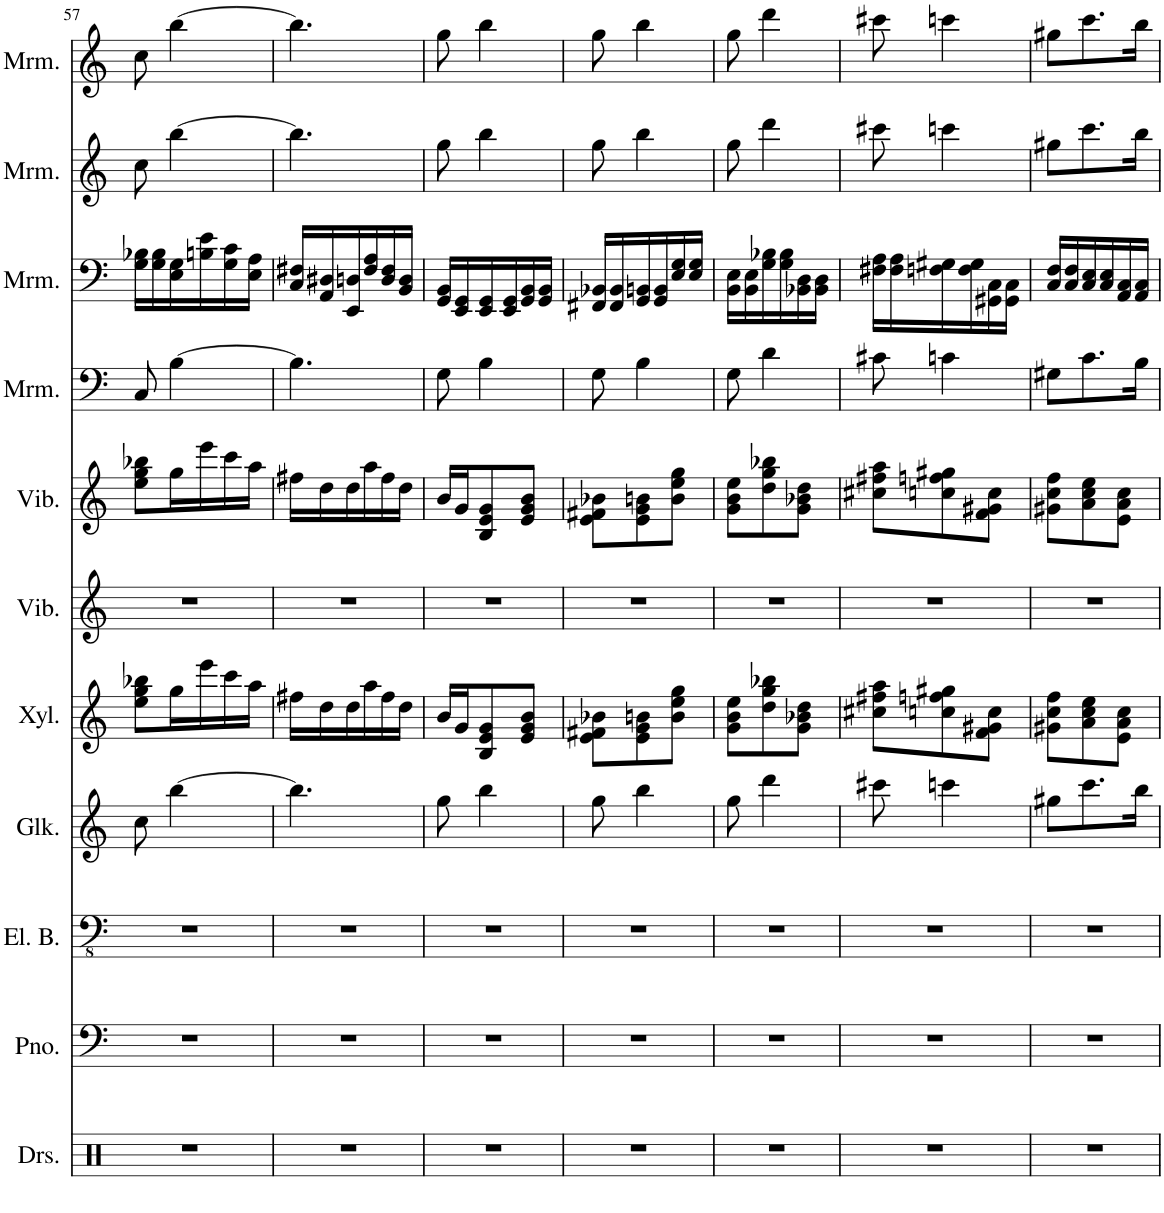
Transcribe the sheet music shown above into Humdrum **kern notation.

**kern	**kern	**kern	**kern	**kern	**kern	**kern	**kern	**kern	**kern	**kern
*part11	*part10	*part9	*part8	*part7	*part6	*part5	*part4	*part3	*part2	*part1
*staff11	*staff10	*staff9	*staff8	*staff7	*staff6	*staff5	*staff4	*staff3	*staff2	*staff1
*I"Drumset	*I"Piano	*I"Electric Bass	*I"Glockenspiel	*I"Xylophone	*I"Vibraphone	*I"Vibraphone	*I"Marimba	*I"Marimba	*I"Marimba	*I"Marimba
*I'Drs.	*I'Pno.	*I'El. B.	*I'Glk.	*I'Xyl.	*I'Vib.	*I'Vib.	*I'Mrm.	*I'Mrm.	*I'Mrm.	*I'Mrm.
!!LO:PB:g=z
*clefX	*clefF4	*clefFv4	*clefG2	*clefG2	*clefG2	*clefG2	*clefF4	*clefF4	*clefG2	*clefG2
*	*	*	*Trd-14c-24	*Trd-7c-12	*	*	*	*	*	*
*k[]	*k[]	*k[]	*k[]	*k[]	*k[]	*k[]	*k[]	*k[]	*k[]	*k[]
*M3/8	*M3/8	*M3/8	*M3/8	*M3/8	*M3/8	*M3/8	*M3/8	*M3/8	*M3/8	*M3/8
=57	=57	=57	=57	=57	=57	=57	=57	=57	=57	=57
4.r	4.r	4.r	8cc\	8ee\ 8gg\ 8bb-X\L	4.r	8ee\ 8gg\ 8bb-X\L	8C/	16G\ 16B-X\LL	8cc\	8cc\
.	.	.	.	.	.	.	.	16G\ 16B-\	.	.
.	.	.	[4bb\	16gg\L	.	16gg\L	[4B\	16E\ 16G\	[4bb\	[4bb\
.	.	.	.	16eee\	.	16eee\	.	16Bn\ 16e\	.	.
.	.	.	.	16ccc\	.	16ccc\	.	16G\ 16c\	.	.
.	.	.	.	16aa\JJ	.	16aa\JJ	.	16E\ 16A\JJ	.	.
=58	=58	=58	=58	=58	=58	=58	=58	=58	=58	=58
4.r	4.r	4.r	4.bb\]	16ff#X\LL	4.r	16ff#X\LL	4.B\]	16C/ 16F#X/LL	4.bb\]	4.bb\]
.	.	.	.	16dd\	.	16dd\	.	16AA/ 16D#X/	.	.
.	.	.	.	16dd\	.	16dd\	.	16EE/ 16Dn/	.	.
.	.	.	.	16aa\	.	16aa\	.	16F#/ 16A/	.	.
.	.	.	.	16ff#\	.	16ff#\	.	16D/ 16F#/	.	.
.	.	.	.	16dd\JJ	.	16dd\JJ	.	16BB/ 16D/JJ	.	.
=59	=59	=59	=59	=59	=59	=59	=59	=59	=59	=59
4.r	4.r	4.r	8gg\	16b/LL	4.r	16b/LL	8G\	16GG/ 16BB/LL	8gg\	8gg\
.	.	.	.	16g/J	.	16g/J	.	16EE/ 16GG/	.	.
.	.	.	4bb\	8B/ 8e/ 8g/	.	8B/ 8e/ 8g/	4B\	16EE/ 16GG/	4bb\	4bb\
.	.	.	.	.	.	.	.	16EE/ 16GG/	.	.
.	.	.	.	8e/ 8g/ 8b/J	.	8e/ 8g/ 8b/J	.	16GG/ 16BB/	.	.
.	.	.	.	.	.	.	.	16GG/ 16BB/JJ	.	.
=60	=60	=60	=60	=60	=60	=60	=60	=60	=60	=60
4.r	4.r	4.r	8gg\	8e\ 8f#X\ 8b-X\L	4.r	8e\ 8f#X\ 8b-X\L	8G\	16FF#X/ 16BB-X/LL	8gg\	8gg\
.	.	.	.	.	.	.	.	16FF#/ 16BB-/	.	.
.	.	.	4bb\	8e\ 8g\ 8bn\	.	8e\ 8g\ 8bn\	4B\	16GG/ 16BBn/	4bb\	4bb\
.	.	.	.	.	.	.	.	16GG/ 16BB/	.	.
.	.	.	.	8b\ 8ee\ 8gg\J	.	8b\ 8ee\ 8gg\J	.	16E/ 16G/	.	.
.	.	.	.	.	.	.	.	16E/ 16G/JJ	.	.
=61	=61	=61	=61	=61	=61	=61	=61	=61	=61	=61
4.r	4.r	4.r	8gg\	8g\ 8b\ 8ee\L	4.r	8g\ 8b\ 8ee\L	8G\	16BB\ 16E\LL	8gg\	8gg\
.	.	.	.	.	.	.	.	16BB\ 16E\	.	.
.	.	.	4ddd\	8dd\ 8gg\ 8bb-X\	.	8dd\ 8gg\ 8bb-X\	4d\	16G\ 16B-X\	4ddd\	4ddd\
.	.	.	.	.	.	.	.	16G\ 16B-\	.	.
.	.	.	.	8g\ 8b-X\ 8dd\J	.	8g\ 8b-X\ 8dd\J	.	16BB-X\ 16D\	.	.
.	.	.	.	.	.	.	.	16BB-\ 16D\JJ	.	.
=62	=62	=62	=62	=62	=62	=62	=62	=62	=62	=62
4.r	4.r	4.r	8ccc#X\	8cc#X\ 8ff#X\ 8aa\L	4.r	8cc#X\ 8ff#X\ 8aa\L	8c#X\	16F#X\ 16A\LL	8ccc#X\	8ccc#X\
.	.	.	.	.	.	.	.	16F#\ 16A\	.	.
.	.	.	4cccn\	8ccn\ 8ffn\ 8gg#X\	.	8ccn\ 8ffn\ 8gg#X\	4cn\	16Fn\ 16G#X\	4cccn\	4cccn\
.	.	.	.	.	.	.	.	16F\ 16G#\	.	.
.	.	.	.	8f\ 8g#X\ 8cc\J	.	8f\ 8g#X\ 8cc\J	.	16GG#X\ 16C\	.	.
.	.	.	.	.	.	.	.	16GG#\ 16C\JJ	.	.
=63	=63	=63	=63	=63	=63	=63	=63	=63	=63	=63
4.r	4.r	4.r	8gg#X\L	8g#X\ 8cc\ 8ff\L	4.r	8g#X\ 8cc\ 8ff\L	8G#X\L	16C/ 16F/LL	8gg#X\L	8gg#X\L
.	.	.	.	.	.	.	.	16C/ 16F/	.	.
.	.	.	8.ccc\	8a\ 8cc\ 8ee\	.	8a\ 8cc\ 8ee\	8.c\	16C/ 16E/	8.ccc\	8.ccc\
.	.	.	.	.	.	.	.	16C/ 16E/	.	.
.	.	.	.	8e\ 8a\ 8cc\J	.	8e\ 8a\ 8cc\J	.	16AA/ 16C/	.	.
.	.	.	16bb\Jk	.	.	.	16B\Jk	16AA/ 16C/JJ	16bb\Jk	16bb\Jk
=	=	=	=	=	=	=	=	=	=	=
*-	*-	*-	*-	*-	*-	*-	*-	*-	*-	*-
